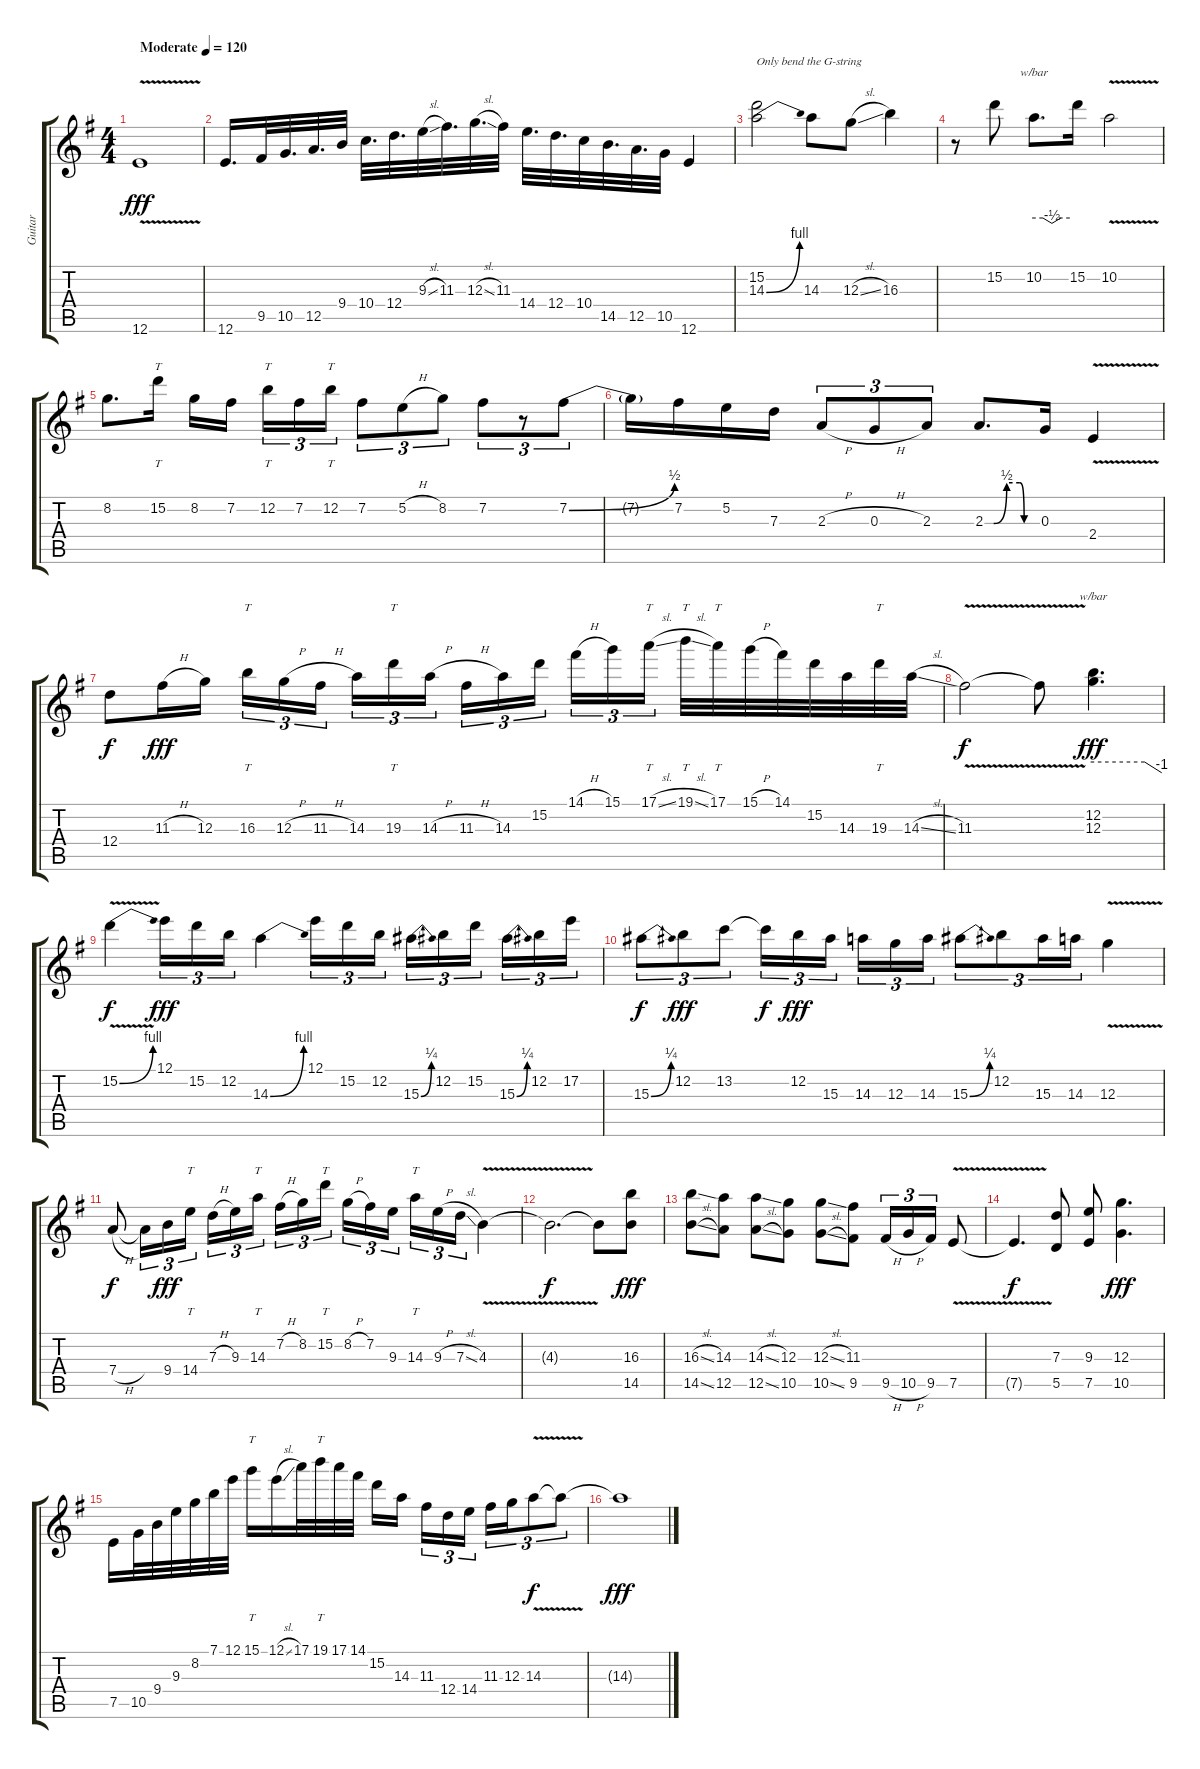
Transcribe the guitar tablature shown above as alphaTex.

\track ("Guitar" "Guitar") {instrument overdrivenguitar}
\staff {score tabs}
\tuning (E4 B3 G3 D3 A2 E2) {hide}
\ts (4 4)
\tempo (120 "Moderate")
\clef g2
\ks eminor
12.6{v}.1{dy fff instrument overdrivenguitar} |
12.6.16{d} 9.5.32 10.5.32{d} 12.5.32{d} 9.4.32 10.4.32{d} 12.4.32{d} 9.3{sl}.32 11.3.32{d} 12.3{sl}.32{d} 11.3.32 14.4.32{d} 12.4.32{d} 10.4.32 14.5.32{d} 12.5.32{d} 10.5.32 12.6.4 |
(15.2 14.3{be (bend 0 0 60 4)}).2{txt "Only bend the G-string"} 14.3.8 12.3{sl}.8 16.3.4 |
r.8 15.2.8 10.2.8{d tbe (custom default 0 0 15 0 30 -2 45 0 60 0)} 15.2.16 10.2{v}.2 |
8.2.8{d} 15.2.16{tt} 8.2.16 7.2.16{beam splitsecondary} 12.2.16{tt tu (3 2)} 7.2.16{tu (3 2)} 12.2.16{tt tu (3 2)} 7.2.8{tu (3 2)} 5.2{h}.8{tu (3 2)} 8.2.8{tu (3 2)} 7.2.8{tu (3 2)} r.8{tu (3 2)} 7.2{be (bend 0 0 60 2)}.8{tu (3 2)} |
7.2{t}.16 7.2.16 5.2.16 7.3.16 2.3{h}.8{tu (3 2)} 0.3{h}.8{tu (3 2)} 2.3.8{tu (3 2)} 2.3{be (custom 0 0 10 0 25 2 40 2 45 0 60 0)}.8{d} 0.3.16 2.4{v}.4 |
12.4.8{dy f} 11.3{h}.16{dy fff} 12.3.16 16.3.16{tt tu (3 2)} 12.3{h}.16{tu (3 2)} 11.3{h}.16{tu (3 2) beam splitsecondary} 14.3.16{tu (3 2)} 19.3.16{tt tu (3 2)} 14.3{h}.16{tu (3 2)} 11.3{h}.16{tu (3 2)} 14.3.16{tu (3 2)} 15.2.16{tu (3 2) beam splitsecondary} 14.1{h}.16{tu (3 2)} 15.1.16{tu (3 2)} 17.1{sl}.16{tt tu (3 2)} 19.1{sl}.32{tt} 17.1.32{tt} 15.1{h}.32 14.1.32 15.2.32 14.3.32 19.3.32{tt} 14.3{sl}.32 |
11.3{v}.2{dy f} 11.3{t}.8 (12.2 12.3).4{d tbe (custom default 0 0 45 0 60 -4) dy fff} |
15.2{be (bend 0 0 60 4) v}.4{dy f} 12.1.16{tu (3 2) dy fff} 15.2.16{tu (3 2)} 12.2.16{tu (3 2)} 14.3{be (bend 0 0 60 4)}.4 12.1.16{tu (3 2)} 15.2.16{tu (3 2)} 12.2.16{tu (3 2)} 15.3{be (bend 0 0 60 1)}.16{tu (3 2)} 12.2.16{tu (3 2)} 15.2.16{tu (3 2) beam splitsecondary} 15.3{be (bend 0 0 60 1)}.16{tu (3 2)} 12.2.16{tu (3 2)} 17.2.16{tu (3 2)} |
15.3{be (bend 0 0 60 1)}.8{tu (3 2) dy f} 12.2.8{tu (3 2) dy fff} 13.2.8{tu (3 2)} 13.2{t}.16{tu (3 2) dy f} 12.2.16{tu (3 2) dy fff} 15.3.16{tu (3 2) beam splitsecondary} 14.3.16{tu (3 2)} 12.3.16{tu (3 2)} 14.3.16{tu (3 2)} 15.3{be (bend 0 0 60 1)}.8{tu (3 2)} 12.2.8{tu (3 2)} 15.3.16{tu (3 2)} 14.3.16{tu (3 2)} 12.3{v}.4 |
7.4{h}.8{dy f} 7.4{t}.16{tu (3 2)} 9.4.16{tu (3 2) dy fff} 14.4.16{tt tu (3 2)} 7.3{h}.16{tu (3 2)} 9.3.16{tu (3 2)} 14.3.16{tt tu (3 2) beam splitsecondary} 7.2{h}.16{tu (3 2)} 8.2.16{tu (3 2)} 15.2.16{tt tu (3 2)} 8.2{h}.16{tu (3 2)} 7.2.16{tu (3 2)} 9.3.16{tu (3 2) beam splitsecondary} 14.3.16{tt tu (3 2)} 9.3{h}.16{tu (3 2)} 7.3{sl}.16{tu (3 2)} 4.3{v}.4 |
4.3{t}.2{d dy f} 4.3{t}.8 (16.3 14.5).8{dy fff} |
(16.3{sl} 14.5{sl}).8 (14.3 12.5).8 (14.3{sl} 12.5{sl}).8 (12.3 10.5).8 (12.3{sl} 10.5{sl}).8 (11.3 9.5).8 9.5{h}.16{tu (3 2)} 10.5{h}.16{tu (3 2)} 9.5.16{tu (3 2)} 7.5{v}.8 |
7.5{t}.4{d dy f} (7.3 5.5).8 (9.3 7.5).8 (12.3 10.5).4{d dy fff} |
7.5.16 10.5.32 9.4.32 9.3.32 8.2.32 7.1.32 12.1.32 15.1.16{tt} 12.1{sl}.16 17.1.32 19.1.32{tt} 17.1.32 14.1.32 15.2.16 14.3.16{beam splitsecondary} 11.3.16{tu (3 2)} 12.4.16{tu (3 2)} 14.4.16{tu (3 2)} 11.3.16{tu (3 2)} 12.3.16{tu (3 2)} 14.3{v}.8{tu (3 2) dy f} 14.3{t}.8{tu (3 2)} |
14.3{t}.1{dy fff}
